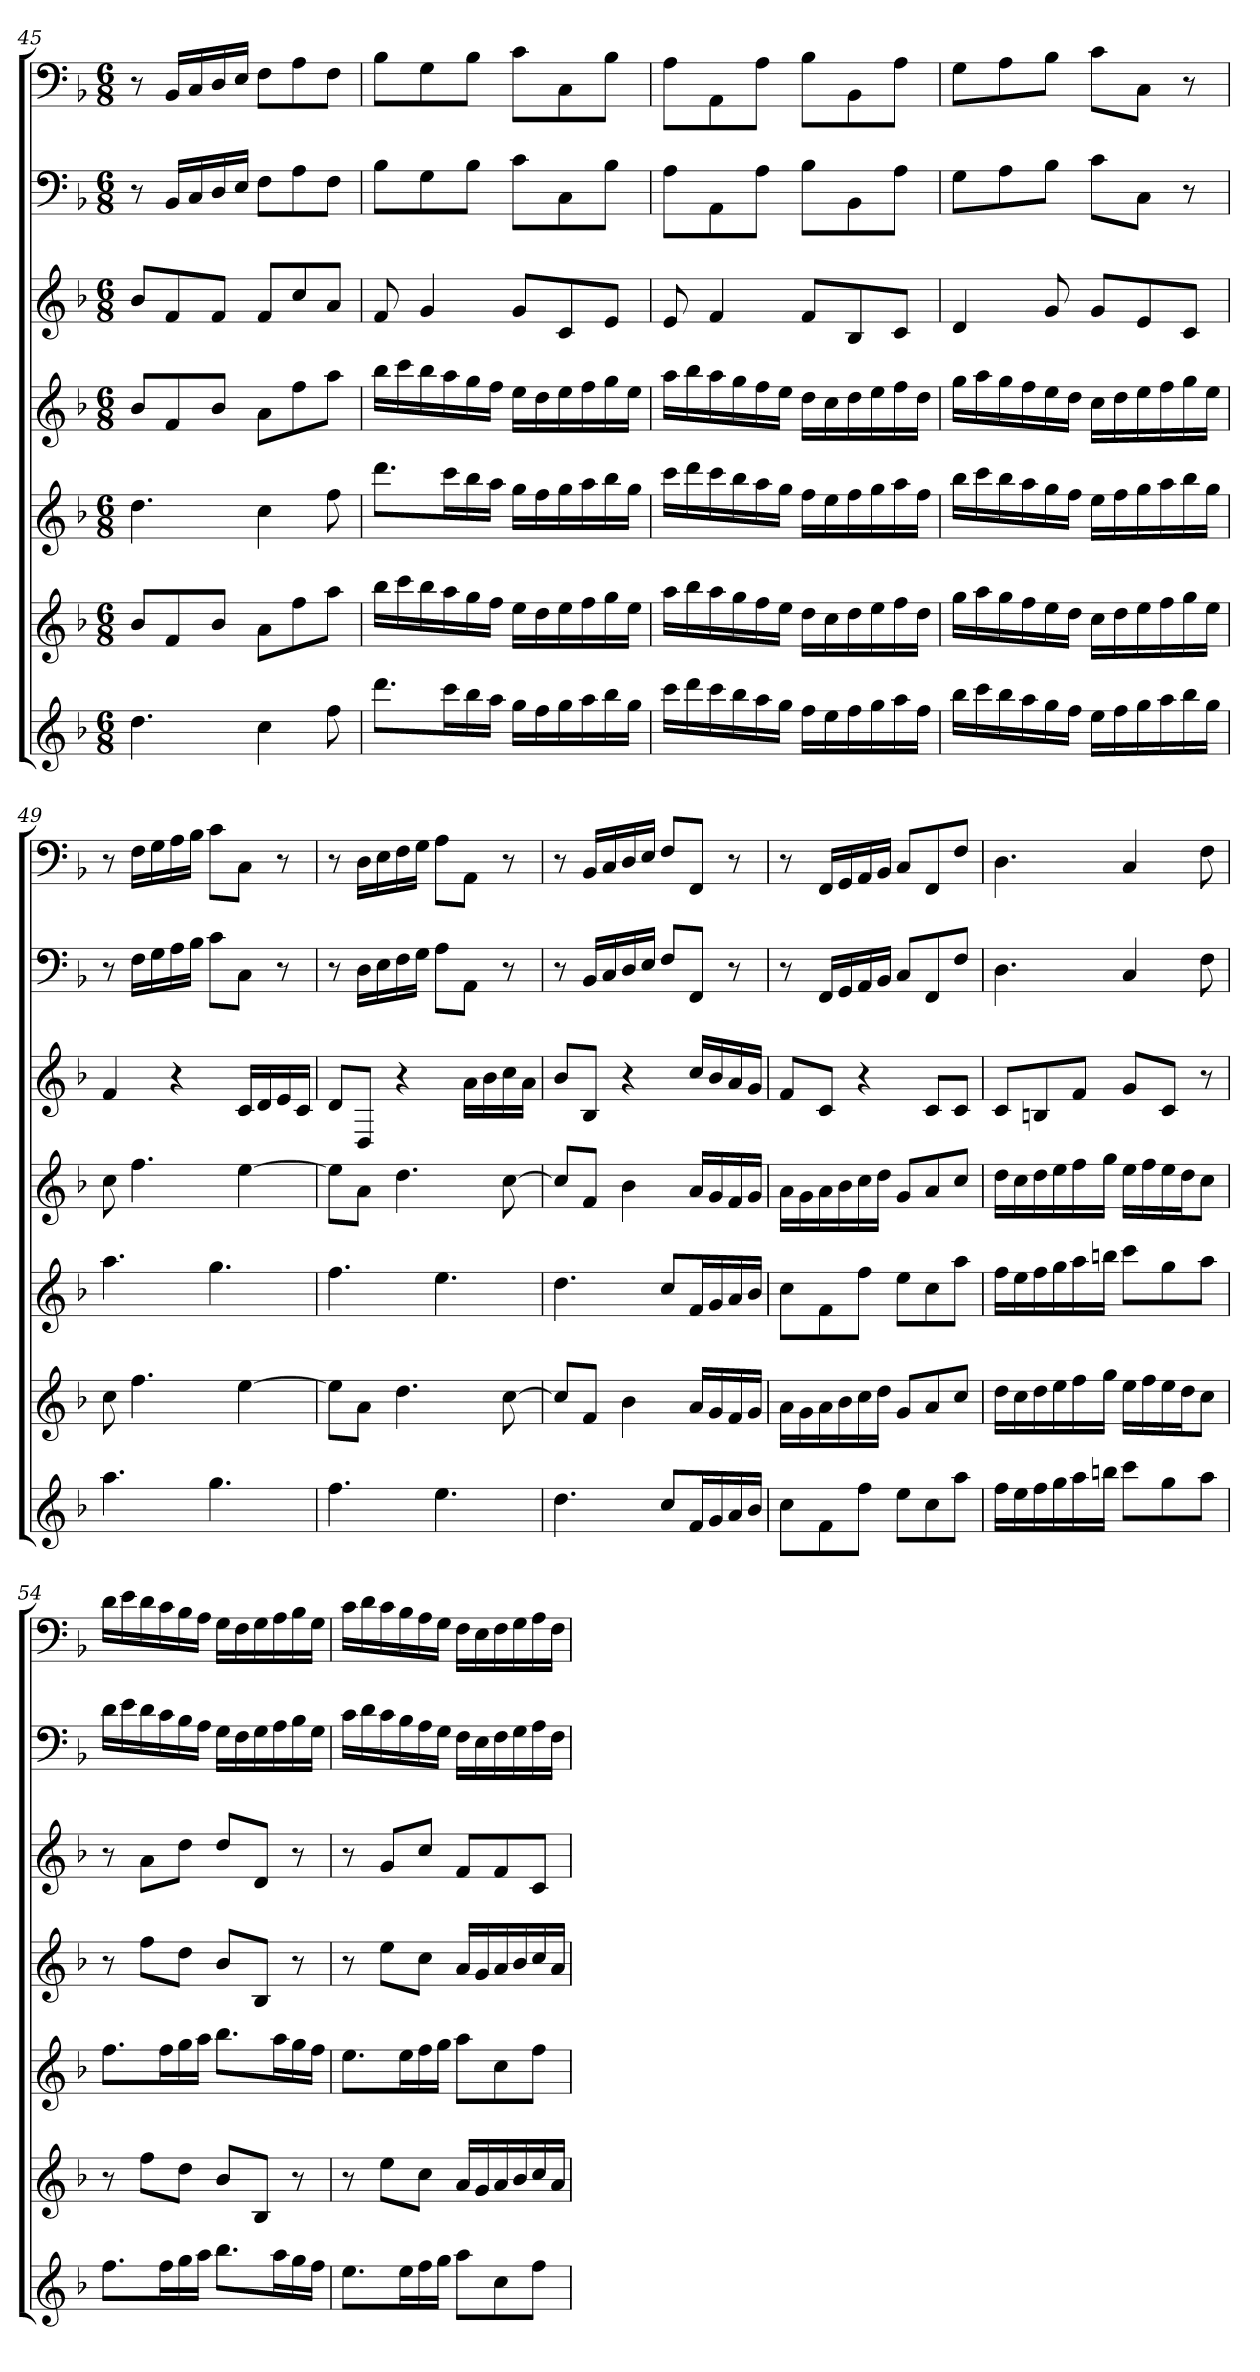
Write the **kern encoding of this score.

**kern	**kern	**kern	**kern	**kern	**kern	**kern
*part7	*part6	*part5	*part4	*part3	*part2	*part1
*staff7	*staff6	*staff5	*staff4	*staff3	*staff2	*staff1
*k[b-]	*k[b-]	*k[b-]	*k[b-]	*k[b-]	*k[b-]	*k[b-]
*d:	*d:	*d:	*d:	*d:	*d:	*d:
*M6/8	*M6/8	*M6/8	*M6/8	*M6/8	*M6/8	*M6/8
=45	=45	=45	=45	=45	=45	=45
4.dd	8b-L	4.dd	8b-L	8b-L	8r	8r
.	8f	.	8f	8f	16BB-LL	16BB-LL
.	.	.	.	.	16C	16C
.	8b-J	.	8b-J	8fJ	16D	16D
.	.	.	.	.	16EJJ	16EJJ
4cc	8aL	4cc	8aL	8fL	8FL	8FL
.	8ff	.	8ff	8cc	8A	8A
8ff	8aaJ	8ff	8aaJ	8aJ	8FJ	8FJ
=46	=46	=46	=46	=46	=46	=46
8.dddL	16bb-LL	8.dddL	16bb-LL	8f	8B-L	8B-L
.	16ccc	.	16ccc	.	.	.
.	16bb-	.	16bb-	4g	8G	8G
16cccL	16aa	16cccL	16aa	.	.	.
16bb-	16gg	16bb-	16gg	.	8B-J	8B-J
16aaJJ	16ffJJ	16aaJJ	16ffJJ	.	.	.
16ggLL	16eeLL	16ggLL	16eeLL	8gL	8cL	8cL
16ff	16dd	16ff	16dd	.	.	.
16gg	16ee	16gg	16ee	8c	8C	8C
16aa	16ff	16aa	16ff	.	.	.
16bb-	16gg	16bb-	16gg	8eJ	8B-J	8B-J
16ggJJ	16eeJJ	16ggJJ	16eeJJ	.	.	.
=47	=47	=47	=47	=47	=47	=47
16cccLL	16aaLL	16cccLL	16aaLL	8e	8AL	8AL
16ddd	16bb-	16ddd	16bb-	.	.	.
16ccc	16aa	16ccc	16aa	4f	8AA	8AA
16bb-	16gg	16bb-	16gg	.	.	.
16aa	16ff	16aa	16ff	.	8AJ	8AJ
16ggJJ	16eeJJ	16ggJJ	16eeJJ	.	.	.
16ffLL	16ddLL	16ffLL	16ddLL	8fL	8B-L	8B-L
16ee	16cc	16ee	16cc	.	.	.
16ff	16dd	16ff	16dd	8B-	8BB-	8BB-
16gg	16ee	16gg	16ee	.	.	.
16aa	16ff	16aa	16ff	8cJ	8AJ	8AJ
16ffJJ	16ddJJ	16ffJJ	16ddJJ	.	.	.
=48	=48	=48	=48	=48	=48	=48
16bb-LL	16ggLL	16bb-LL	16ggLL	4d	8GL	8GL
16ccc	16aa	16ccc	16aa	.	.	.
16bb-	16gg	16bb-	16gg	.	8A	8A
16aa	16ff	16aa	16ff	.	.	.
16gg	16ee	16gg	16ee	8g	8B-J	8B-J
16ffJJ	16ddJJ	16ffJJ	16ddJJ	.	.	.
16eeLL	16ccLL	16eeLL	16ccLL	8gL	8cL	8cL
16ff	16dd	16ff	16dd	.	.	.
16gg	16ee	16gg	16ee	8e	8CJ	8CJ
16aa	16ff	16aa	16ff	.	.	.
16bb-	16gg	16bb-	16gg	8cJ	8r	8r
16ggJJ	16eeJJ	16ggJJ	16eeJJ	.	.	.
=49	=49	=49	=49	=49	=49	=49
4.aa	8cc	4.aa	8cc	4f	8r	8r
.	4.ff	.	4.ff	.	16FLL	16FLL
.	.	.	.	.	16G	16G
.	.	.	.	4r	16A	16A
.	.	.	.	.	16B-JJ	16B-JJ
4.gg	.	4.gg	.	.	8cL	8cL
.	[4ee	.	[4ee	16cLL	8CJ	8CJ
.	.	.	.	16d	.	.
.	.	.	.	16e	8r	8r
.	.	.	.	16cJJ	.	.
=50	=50	=50	=50	=50	=50	=50
4.ff	8eeL]	4.ff	8eeL]	8dL	8r	8r
.	8aJ	.	8aJ	8DJ	16DLL	16DLL
.	.	.	.	.	16E	16E
.	4.dd	.	4.dd	4r	16F	16F
.	.	.	.	.	16GJJ	16GJJ
4.ee	.	4.ee	.	.	8AL	8AL
.	.	.	.	16aLL	8AAJ	8AAJ
.	.	.	.	16b-	.	.
.	[8cc	.	[8cc	16cc	8r	8r
.	.	.	.	16aJJ	.	.
=51	=51	=51	=51	=51	=51	=51
4.dd	8ccL]	4.dd	8ccL]	8b-L	8r	8r
.	8fJ	.	8fJ	8B-J	16BB-LL	16BB-LL
.	.	.	.	.	16C	16C
.	4b-	.	4b-	4r	16D	16D
.	.	.	.	.	16EJJ	16EJJ
8ccL	.	8ccL	.	.	8FL	8FL
16fL	16aLL	16fL	16aLL	16ccLL	8FFJ	8FFJ
16g	16g	16g	16g	16b-	.	.
16a	16f	16a	16f	16a	8r	8r
16b-JJ	16gJJ	16b-JJ	16gJJ	16gJJ	.	.
=52	=52	=52	=52	=52	=52	=52
8ccL	16aLL	8ccL	16aLL	8fL	8r	8r
.	16g	.	16g	.	.	.
8f	16a	8f	16a	8cJ	16FFLL	16FFLL
.	16b-	.	16b-	.	16GG	16GG
8ffJ	16cc	8ffJ	16cc	4r	16AA	16AA
.	16ddJJ	.	16ddJJ	.	16BB-JJ	16BB-JJ
8eeL	8gL	8eeL	8gL	.	8CL	8CL
8cc	8a	8cc	8a	8cL	8FF	8FF
8aaJ	8ccJ	8aaJ	8ccJ	8cJ	8FJ	8FJ
=53	=53	=53	=53	=53	=53	=53
16ffLL	16ddLL	16ffLL	16ddLL	8cL	4.D	4.D
16ee	16cc	16ee	16cc	.	.	.
16ff	16dd	16ff	16dd	8Bn	.	.
16gg	16ee	16gg	16ee	.	.	.
16aa	16ff	16aa	16ff	8fJ	.	.
16bbnJJ	16ggJJ	16bbnJJ	16ggJJ	.	.	.
8cccL	16eeLL	8cccL	16eeLL	8gL	4C	4C
.	16ff	.	16ff	.	.	.
8gg	16ee	8gg	16ee	8cJ	.	.
.	16ddJ	.	16ddJ	.	.	.
8aaJ	8ccJ	8aaJ	8ccJ	8r	8F	8F
=54	=54	=54	=54	=54	=54	=54
8.ffL	8r	8.ffL	8r	8r	16dLL	16dLL
.	.	.	.	.	16e	16e
.	8ffL	.	8ffL	8aL	16d	16d
16ffL	.	16ffL	.	.	16c	16c
16gg	8ddJ	16gg	8ddJ	8ddJ	16B-	16B-
16aaJJ	.	16aaJJ	.	.	16AJJ	16AJJ
8.bb-L	8b-L	8.bb-L	8b-L	8ddL	16GLL	16GLL
.	.	.	.	.	16F	16F
.	8B-J	.	8B-J	8dJ	16G	16G
16aaL	.	16aaL	.	.	16A	16A
16gg	8r	16gg	8r	8r	16B-	16B-
16ffJJ	.	16ffJJ	.	.	16GJJ	16GJJ
=55	=55	=55	=55	=55	=55	=55
8.eeL	8r	8.eeL	8r	8r	16cLL	16cLL
.	.	.	.	.	16d	16d
.	8eeL	.	8eeL	8gL	16c	16c
16eeL	.	16eeL	.	.	16B-	16B-
16ff	8ccJ	16ff	8ccJ	8ccJ	16A	16A
16ggJJ	.	16ggJJ	.	.	16GJJ	16GJJ
8aaL	16aLL	8aaL	16aLL	8fL	16FLL	16FLL
.	16g	.	16g	.	16E	16E
8cc	16a	8cc	16a	8f	16F	16F
.	16b-	.	16b-	.	16G	16G
8ffJ	16cc	8ffJ	16cc	8cJ	16A	16A
.	16aJJ	.	16aJJ	.	16FJJ	16FJJ
=	=	=	=	=	=	=
*-	*-	*-	*-	*-	*-	*-
